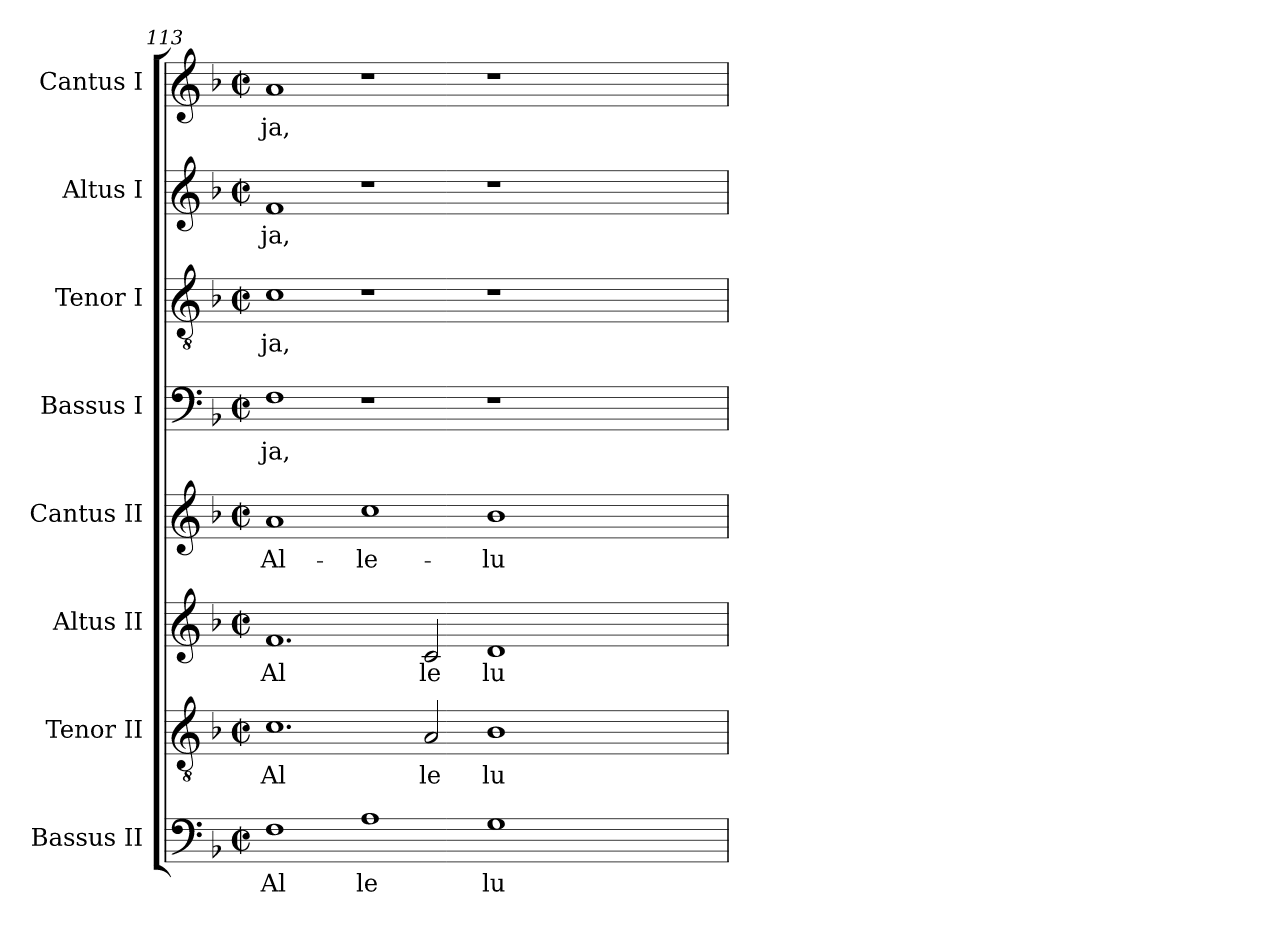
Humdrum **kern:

**kern	**text	**kern	**text	**kern	**text	**kern	**text	**kern	**text	**kern	**text	**kern	**text	**kern	**text
*part8	*part8	*part7	*part7	*part6	*part6	*part5	*part5	*part4	*part4	*part3	*part3	*part2	*part2	*part1	*part1
*staff8	*staff8	*staff7	*staff7	*staff6	*staff6	*staff5	*staff5	*staff4	*staff4	*staff3	*staff3	*staff2	*staff2	*staff1	*staff1
*I"Bassus II	*	*I"Tenor II	*	*I"Altus II	*	*I"Cantus II	*	*I"Bassus I	*	*I"Tenor I	*	*I"Altus I	*	*I"Cantus I	*
*clefF4	*	*clefGv2	*	*clefG2	*	*clefG2	*	*clefF4	*	*clefGv2	*	*clefG2	*	*clefG2	*
*k[b-]	*	*k[b-]	*	*k[b-]	*	*k[b-]	*	*k[b-]	*	*k[b-]	*	*k[b-]	*	*k[b-]	*
*F:	*	*F:	*	*F:	*	*F:	*	*F:	*	*F:	*	*F:	*	*F:	*
*M2/2	*	*M2/2	*	*M2/2	*	*M2/2	*	*M2/2	*	*M2/2	*	*M2/2	*	*M2/2	*
*met(c|)	*	*met(c|)	*	*met(c|)	*	*met(c|)	*	*met(c|)	*	*met(c|)	*	*met(c|)	*	*met(c|)	*
=113	=113	=113	=113	=113	=113	=113	=113	=113	=113	=113	=113	=113	=113	=113	=113
!	!LO:LY:b:cj	!	!LO:LY:b:cj	!	!LO:LY:b:cj	!	!LO:LY:b:cj	!	!LO:LY:b:cj	!	!LO:LY:b:cj	!	!LO:LY:b:cj	!	!LO:LY:b:cj
1F	Al	1.c	Al	1.f	Al	1a	Al-	1F	ja,	1c	ja,	1f	ja,	1a	ja,
!	!LO:LY:b:cj	!	!	!	!	!	!LO:LY:b:cj	!	!	!	!	!	!	!	!
1A	le	.	.	.	.	1cc	-le-	1r	.	1r	.	1r	.	1r	.
!	!	!	!LO:LY:b:cj	!	!LO:LY:b:cj	!	!	!	!	!	!	!	!	!	!
.	.	2A/	le	2c/	le	.	.	.	.	.	.	.	.	.	.
!	!LO:LY:b:cj	!	!LO:LY:b:cj	!	!LO:LY:b:cj	!	!LO:LY:b:cj	!LO:N:vis=1	!	!LO:N:vis=1	!	!LO:N:vis=1	!	!LO:N:vis=1	!
1G	lu	1B-	lu	1d	lu	1b-	-lu-	0.r	.	0.r	.	0.r	.	0.r	.
0ryy	.	0ryy	.	0ryy	.	0ryy	.	.	.	.	.	.	.	.	.
=	=	=	=	=	=	=	=	=	=	=	=	=	=	=	=
*-	*-	*-	*-	*-	*-	*-	*-	*-	*-	*-	*-	*-	*-	*-	*-
